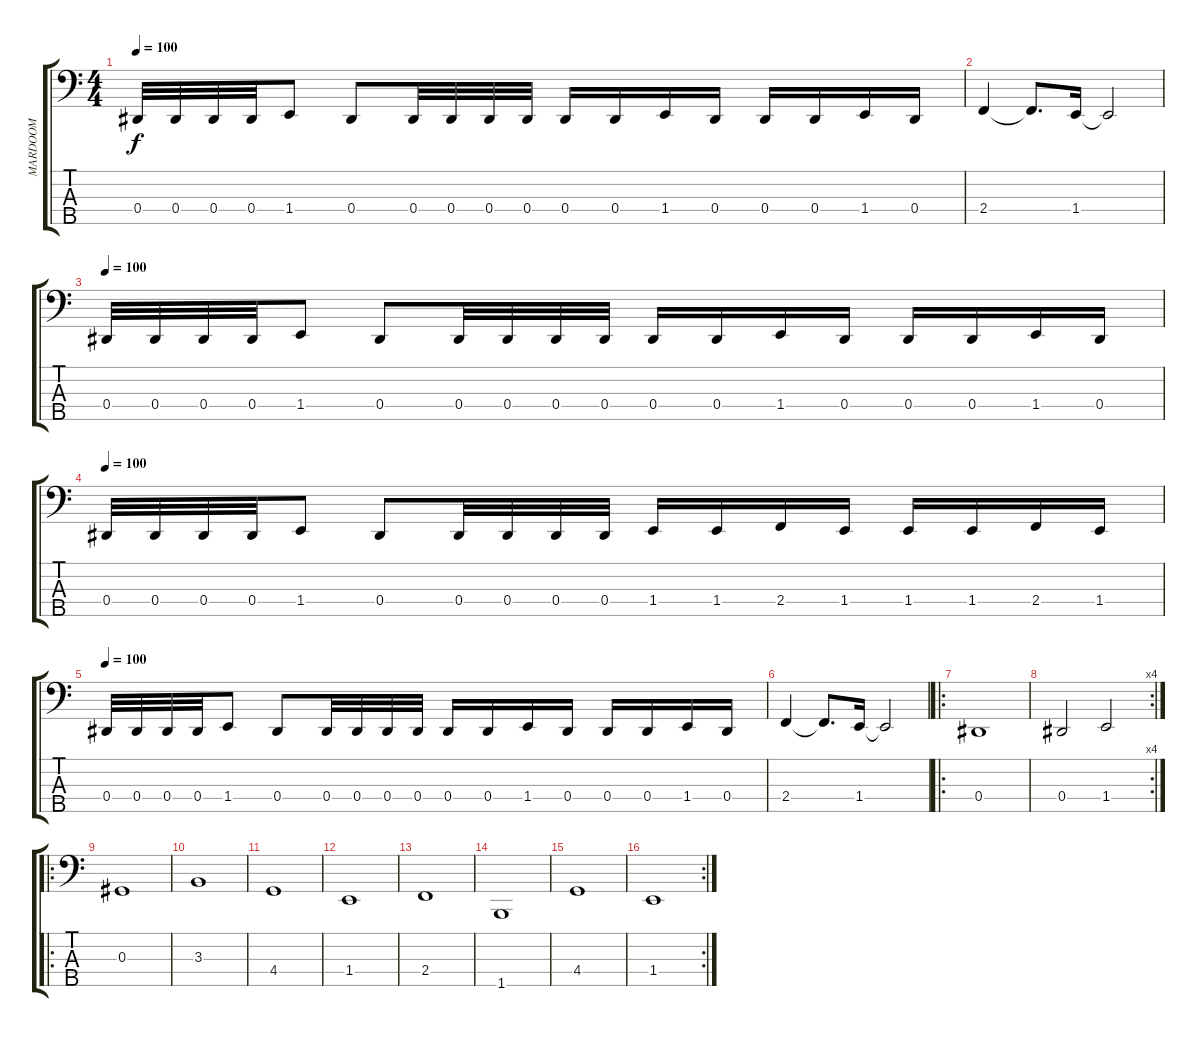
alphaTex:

\track ("MARDOOM" "MARDOOM") {instrument acousticbass}
\staff {score tabs}
\tuning (Gb2 Db2 Ab1 Eb1 Bb0) {hide}
\ts (4 4)
\tempo 100
\clef f4
\ks c
0.4.32{dy f} 0.4.32 0.4.32 0.4.32 1.4.8 0.4.8 0.4.32 0.4.32 0.4.32 0.4.32 0.4.16 0.4.16 1.4.16 0.4.16 0.4.16 0.4.16 1.4.16 0.4.16 |
2.4.4 2.4{t}.8{d} 1.4.16 1.4{t}.2 |
\tempo 100
0.4.32 0.4.32 0.4.32 0.4.32 1.4.8 0.4.8 0.4.32 0.4.32 0.4.32 0.4.32 0.4.16 0.4.16 1.4.16 0.4.16 0.4.16 0.4.16 1.4.16 0.4.16 |
\tempo 100
0.4.32 0.4.32 0.4.32 0.4.32 1.4.8 0.4.8 0.4.32 0.4.32 0.4.32 0.4.32 1.4.16 1.4.16 2.4.16 1.4.16 1.4.16 1.4.16 2.4.16 1.4.16 |
\tempo 100
0.4.32 0.4.32 0.4.32 0.4.32 1.4.8 0.4.8 0.4.32 0.4.32 0.4.32 0.4.32 0.4.16 0.4.16 1.4.16 0.4.16 0.4.16 0.4.16 1.4.16 0.4.16 |
2.4.4 2.4{t}.8{d} 1.4.16 1.4{t}.2 |
\ro
0.4.1 |
\rc 4
0.4.2 1.4.2 |
\ro
0.3.1 |
3.3.1 |
4.4.1 |
1.4.1 |
2.4.1 |
1.5.1 |
4.4.1 |
\rc 2
1.4.1
